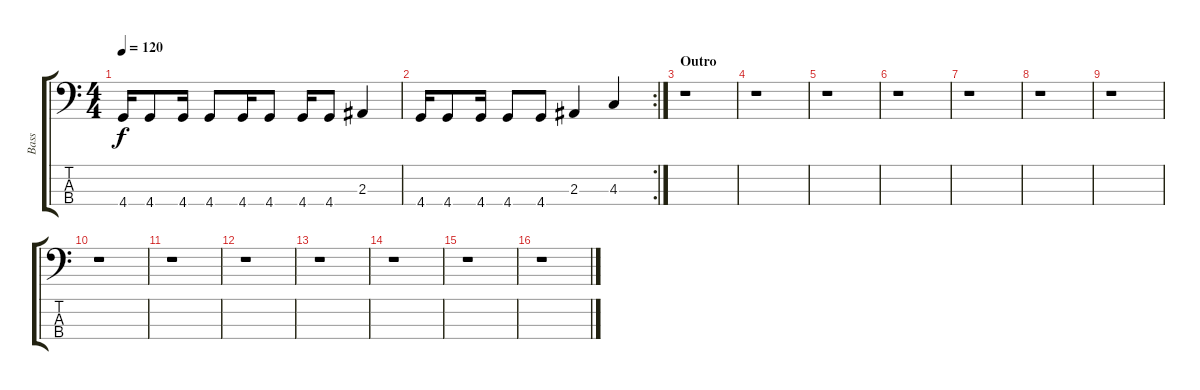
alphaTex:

\track ("Bass" "Bass") {instrument electricbasspick}
\staff {score tabs}
\tuning (Gb2 Db2 Ab1 Eb1) {hide}
\ts (4 4)
\tempo 120
\clef f4
\ks c
4.4.16{dy f} 4.4.8 4.4.16 4.4.8 4.4.16 4.4.8 4.4.16 4.4.8 2.3.4 |
\rc 2
4.4.16 4.4.8 4.4.16 4.4.8 4.4.8 2.3.4 4.3.4 |
\section ("" "Outro")
r.1 |
r.1 |
r.1 |
r.1 |
r.1 |
r.1 |
r.1 |
r.1 |
r.1 |
r.1 |
r.1 |
r.1 |
r.1 |
r.1
